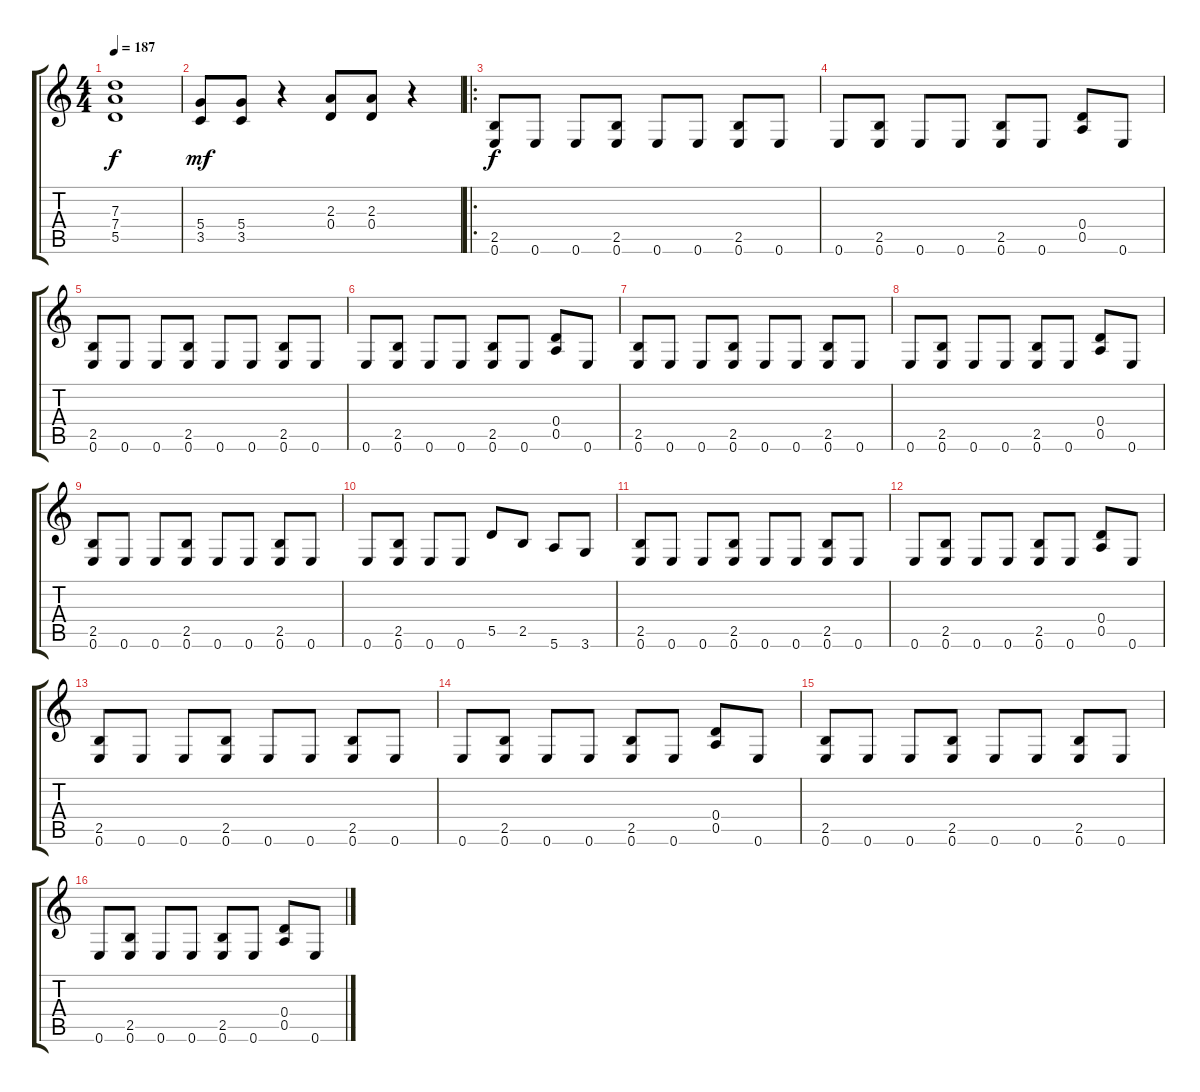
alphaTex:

\track "" {instrument distortionguitar}
\staff {score tabs}
\tuning (E4 B3 G3 D3 A2 E2) {hide}
\ts (4 4)
\tempo 187
\clef g2
\ks c
(7.3{t} 7.4{t} 5.5{t}).1{dy f} |
(5.4 3.5).8{dy mf} (5.4 3.5).8 r.4 (2.3 0.4).8 (2.3 0.4).8 r.4 |
\ro
(2.5 0.6).8{dy f} 0.6.8 0.6.8 (2.5 0.6).8 0.6.8 0.6.8 (2.5 0.6).8 0.6.8 |
0.6.8 (2.5 0.6).8 0.6.8 0.6.8 (2.5 0.6).8 0.6.8 (0.4 0.5).8 0.6.8 |
(2.5 0.6).8 0.6.8 0.6.8 (2.5 0.6).8 0.6.8 0.6.8 (2.5 0.6).8 0.6.8 |
0.6.8 (2.5 0.6).8 0.6.8 0.6.8 (2.5 0.6).8 0.6.8 (0.4 0.5).8 0.6.8 |
(2.5 0.6).8 0.6.8 0.6.8 (2.5 0.6).8 0.6.8 0.6.8 (2.5 0.6).8 0.6.8 |
0.6.8 (2.5 0.6).8 0.6.8 0.6.8 (2.5 0.6).8 0.6.8 (0.4 0.5).8 0.6.8 |
(2.5 0.6).8 0.6.8 0.6.8 (2.5 0.6).8 0.6.8 0.6.8 (2.5 0.6).8 0.6.8 |
0.6.8 (2.5 0.6).8 0.6.8 0.6.8 5.5.8 2.5.8 5.6.8 3.6.8 |
(2.5 0.6).8 0.6.8 0.6.8 (2.5 0.6).8 0.6.8 0.6.8 (2.5 0.6).8 0.6.8 |
0.6.8 (2.5 0.6).8 0.6.8 0.6.8 (2.5 0.6).8 0.6.8 (0.4 0.5).8 0.6.8 |
(2.5 0.6).8 0.6.8 0.6.8 (2.5 0.6).8 0.6.8 0.6.8 (2.5 0.6).8 0.6.8 |
0.6.8 (2.5 0.6).8 0.6.8 0.6.8 (2.5 0.6).8 0.6.8 (0.4 0.5).8 0.6.8 |
(2.5 0.6).8 0.6.8 0.6.8 (2.5 0.6).8 0.6.8 0.6.8 (2.5 0.6).8 0.6.8 |
0.6.8 (2.5 0.6).8 0.6.8 0.6.8 (2.5 0.6).8 0.6.8 (0.4 0.5).8 0.6.8
